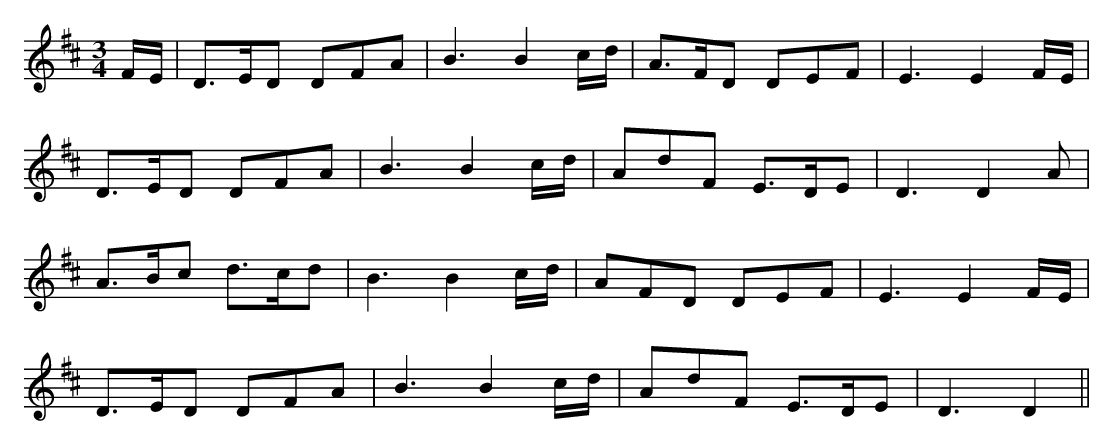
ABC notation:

X:1
M:3/4
K:D
F/E/|D>ED DFA|B3B2 c/d/|A>FD DEF|E3E2F/E/|
D>ED DFA|B3B2 c/d/|AdF E>DE|D3D2A|
A>Bc d>cd|B3B2 c/d/|AFD DEF|E3E2F/E/|
D>ED DFA|B3B2 c/d/|AdF E>DE|D3D2||
